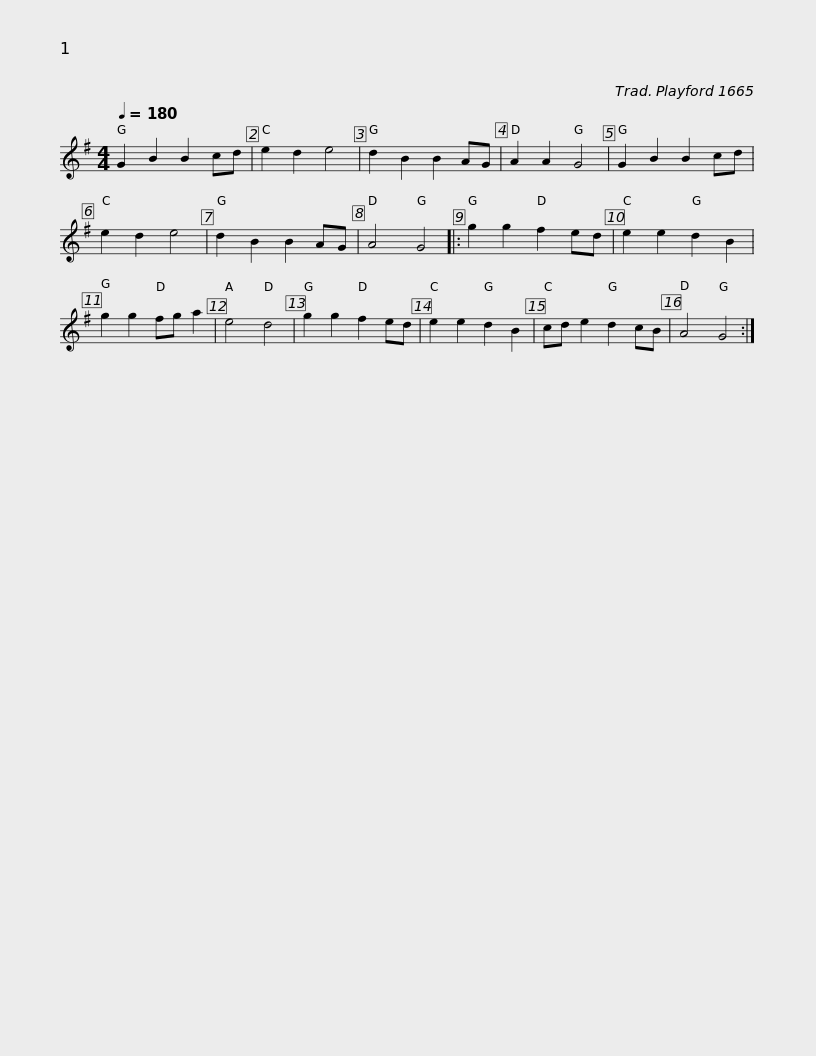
X:1
L:1/8
Q:1/4=180
M:4/4
I:linebreak $
K:G
V:1 treble
V:1
 G2 B2 B2 cd | e2 d2 e4 | d2 B2 B2 AG | A2 A2 G4 | G2 B2 B2 cd | %5
 e2 d2 e4 | d2 B2 B2 AG | A4 G4 |: g2 g2 f2 ed |$ e2 e2 d2 B2 | %10
 g2 g2 fg a2 | e4 d4 | g2 g2 f2 ed | e2 e2 d2 B2 | cd e2 d2 cB | %15
 A4 G4 :| %16
